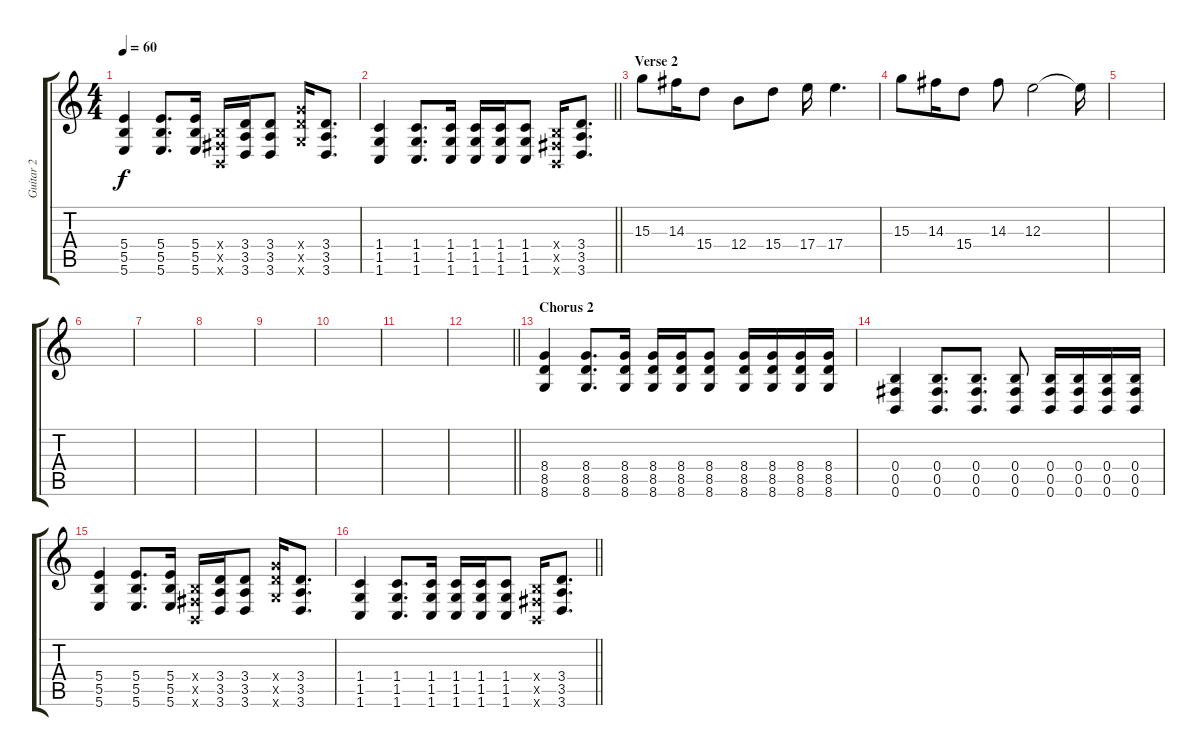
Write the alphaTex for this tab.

\track ("Guitar 2" "Guitar 2") {instrument overdrivenguitar}
\staff {score tabs}
\tuning (Db4 Ab3 E3 B2 Gb2 B1) {hide}
\ts (4 4)
\tempo 60
\clef g2
\ks c
(5.4 5.5 5.6).4{dy f} (5.4 5.5 5.6).8{d} (5.4 5.5 5.6).16 (0.4{x} 0.5{x} 0.6{x}).16 (3.4 3.5 3.6).16 (3.4 3.5 3.6).8 (8.4{x} 8.5{x} 8.6{x}).16 (3.4 3.5 3.6).8{d} |
\barLineRight lightlight
(1.4 1.5 1.6).4 (1.4 1.5 1.6).8{d} (1.4 1.5 1.6).16 (1.4 1.5 1.6).16 (1.4 1.5 1.6).16 (1.4 1.5 1.6).8 (0.4{x} 0.5{x} 0.6{x}).16 (3.4 3.5 3.6).8{d} |
\section ("" "Verse 2")
15.3.8 14.3.16 15.4.8 12.4.8 15.4.8 17.4.16 17.4.4{d} |
15.3.8 14.3.16 15.4.8 14.3.8 12.3.2 12.3{t}.16 |
|
|
|
|
|
|
|
\barLineRight lightlight
|
\section ("" "Chorus 2")
(8.4 8.5 8.6).4 (8.4 8.5 8.6).8{d} (8.4 8.5 8.6).16 (8.4 8.5 8.6).16 (8.4 8.5 8.6).16 (8.4 8.5 8.6).8 (8.4 8.5 8.6).16 (8.4 8.5 8.6).16 (8.4 8.5 8.6).16 (8.4 8.5 8.6).16 |
(0.4 0.5 0.6).4 (0.4 0.5 0.6).8{d} (0.4 0.5 0.6).8{d} (0.4 0.5 0.6).8 (0.4 0.5 0.6).16 (0.4 0.5 0.6).16 (0.4 0.5 0.6).16 (0.4 0.5 0.6).16 |
(5.4 5.5 5.6).4 (5.4 5.5 5.6).8{d} (5.4 5.5 5.6).16 (0.4{x} 0.5{x} 0.6{x}).16 (3.4 3.5 3.6).16 (3.4 3.5 3.6).8 (8.4{x} 8.5{x} 8.6{x}).16 (3.4 3.5 3.6).8{d} |
\barLineRight lightlight
(1.4 1.5 1.6).4 (1.4 1.5 1.6).8{d} (1.4 1.5 1.6).16 (1.4 1.5 1.6).16 (1.4 1.5 1.6).16 (1.4 1.5 1.6).8 (0.4{x} 0.5{x} 0.6{x}).16 (3.4 3.5 3.6).8{d}
